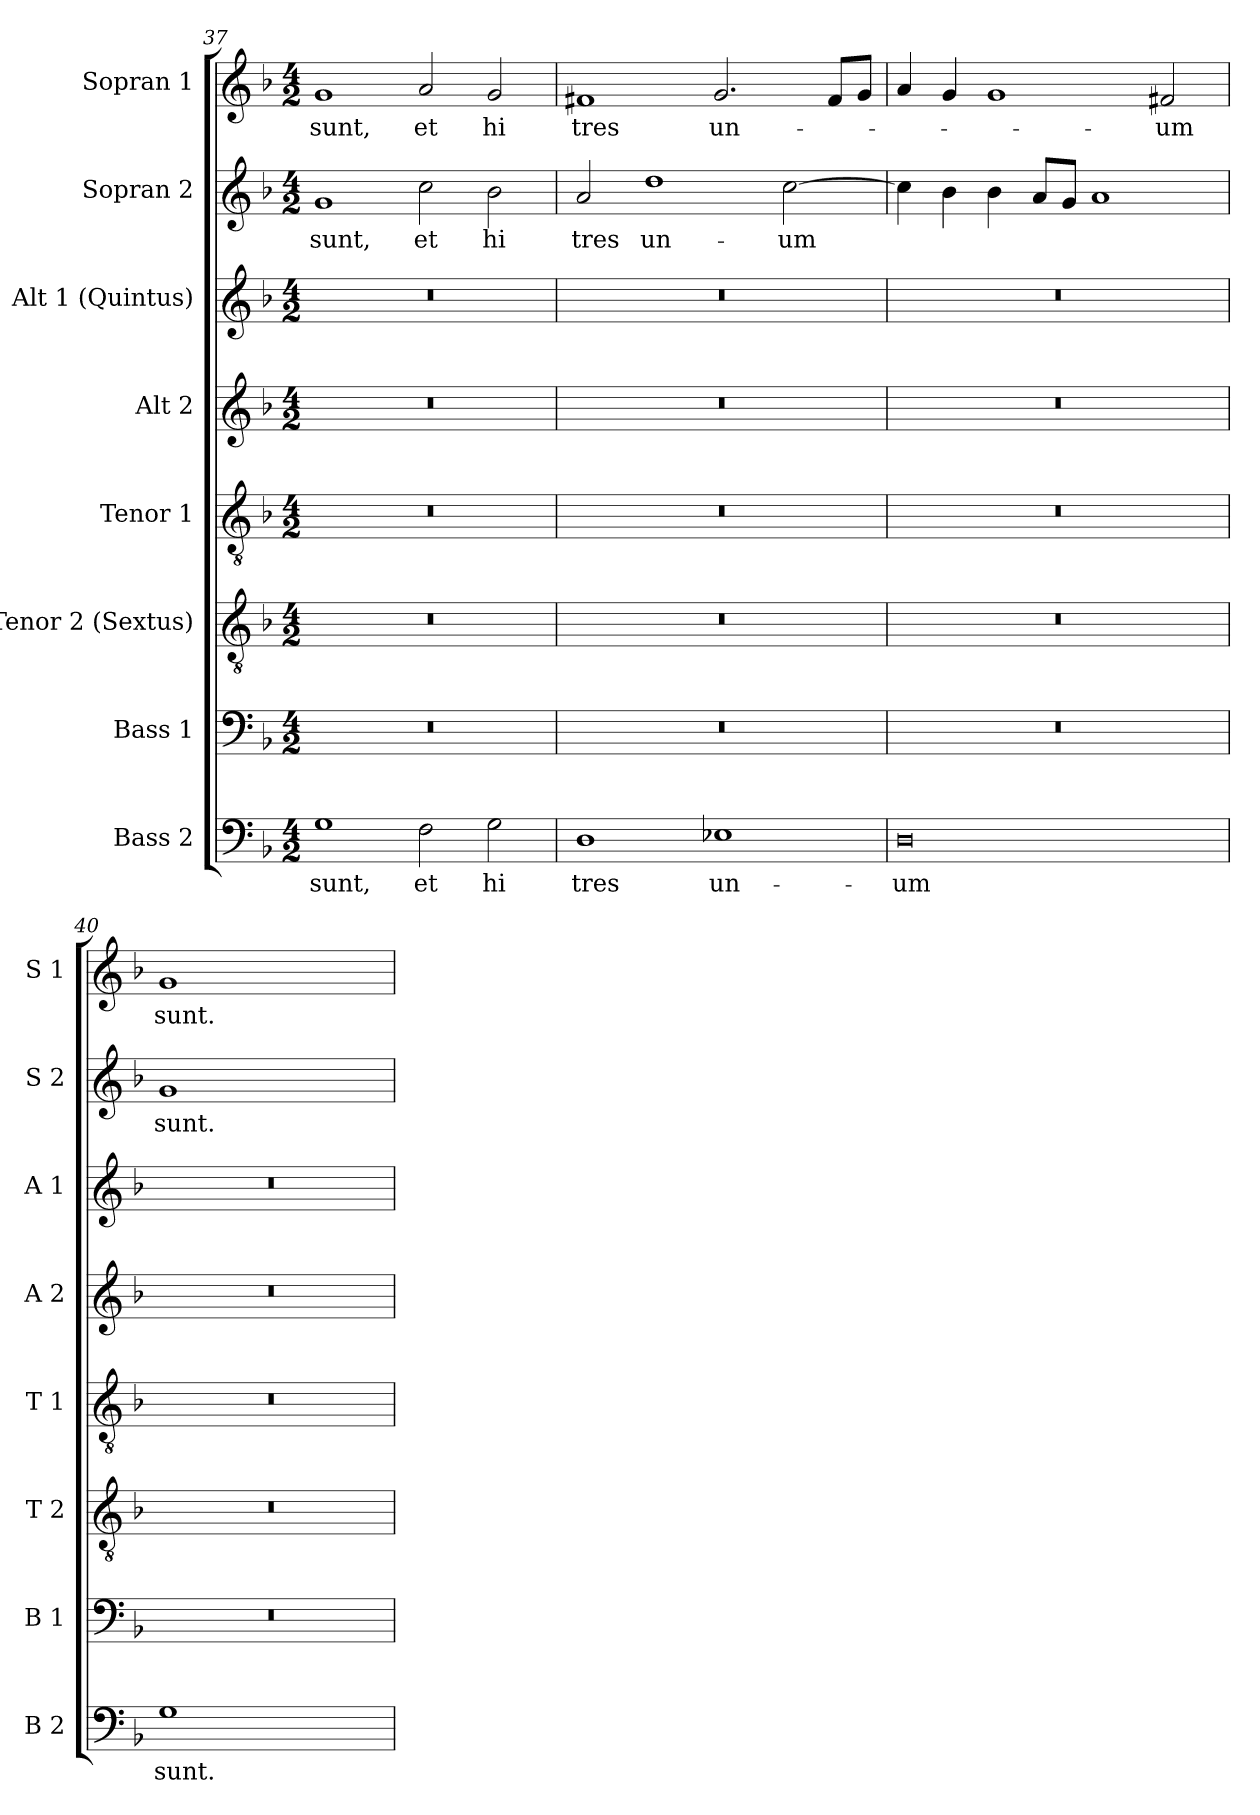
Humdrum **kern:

**kern	**text	**kern	**kern	**kern	**kern	**kern	**kern	**text	**kern	**text
*part8	*part8	*part7	*part6	*part5	*part4	*part3	*part2	*part2	*part1	*part1
*staff8	*staff8	*staff7	*staff6	*staff5	*staff4	*staff3	*staff2	*staff2	*staff1	*staff1
*I"Bass 2	*	*I"Bass 1	*I"Tenor 2 (Sextus)	*I"Tenor 1	*I"Alt 2	*I"Alt 1 (Quintus)	*I"Sopran 2	*	*I"Sopran 1	*
*I'B 2	*	*I'B 1	*I'T 2	*I'T 1	*I'A 2	*I'A 1	*I'S 2	*	*I'S 1	*
*clefF4	*	*clefF4	*clefGv2	*clefGv2	*clefG2	*clefG2	*clefG2	*	*clefG2	*
*k[b-]	*	*k[b-]	*k[b-]	*k[b-]	*k[b-]	*k[b-]	*k[b-]	*	*k[b-]	*
*M4/2	*	*M4/2	*M4/2	*M4/2	*M4/2	*M4/2	*M4/2	*	*M4/2	*
=37	=37	=37	=37	=37	=37	=37	=37	=37	=37	=37
1G	sunt,	0r	0r	0r	0r	0r	1g	sunt,	1g	sunt,
2F\	et	.	.	.	.	.	2cc\	et	2a/	et
2G\	hi	.	.	.	.	.	2b-\	hi	2g/	hi
=38	=38	=38	=38	=38	=38	=38	=38	=38	=38	=38
1D	tres	0r	0r	0r	0r	0r	2a/	tres	1f#X	tres
.	.	.	.	.	.	.	1dd	un-	.	.
1E-X	un-	.	.	.	.	.	.	.	2.g/	un-
.	.	.	.	.	.	.	[2cc\	-um	.	.
.	.	.	.	.	.	.	.	.	8f#/L	.
.	.	.	.	.	.	.	.	.	8g/J	.
!!LO:LB:g=z
=39	=39	=39	=39	=39	=39	=39	=39	=39	=39	=39
0D	-um	0r	0r	0r	0r	0r	4cc\]	.	4a/	.
.	.	.	.	.	.	.	4b-\	.	4g/	.
.	.	.	.	.	.	.	4b-\	.	1g	.
.	.	.	.	.	.	.	8a/L	.	.	.
.	.	.	.	.	.	.	8g/J	.	.	.
.	.	.	.	.	.	.	1a	.	.	.
.	.	.	.	.	.	.	.	.	2f#X/	-um
=40	=40	=40	=40	=40	=40	=40	=40	=40	=40	=40
1G	sunt.	0r	0r	0r	0r	0r	1g	sunt.	1g	sunt.
1ryy	.	.	.	.	.	.	1ryy	.	1ryy	.
=	=	=	=	=	=	=	=	=	=	=
*-	*-	*-	*-	*-	*-	*-	*-	*-	*-	*-
